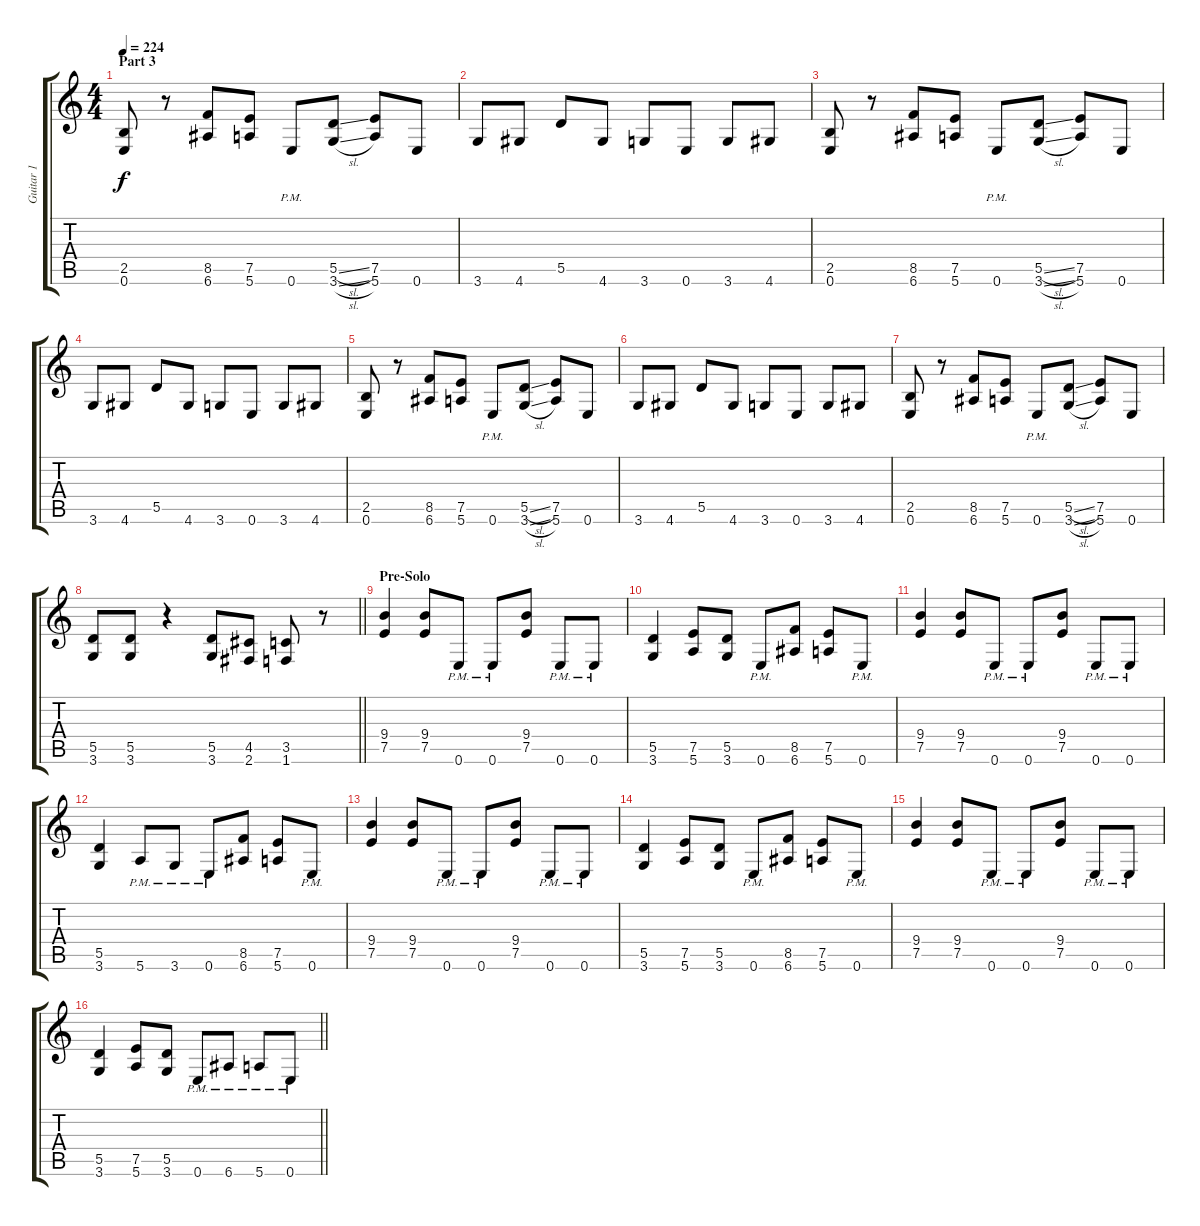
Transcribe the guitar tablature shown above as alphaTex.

\track ("Guitar 1" "Guitar 1") {instrument acousticguitarsteel}
\staff {score tabs}
\tuning (E4 B3 G3 D3 A2 E2) {hide}
\ts (4 4)
\section ("" "Part 3")
\tempo 224
\clef g2
\ks c
(2.5 0.6).8{dy f} r.8 (8.5 6.6).8 (7.5 5.6).8 0.6{pm}.8 (5.5{sl} 3.6{sl}).8 (7.5 5.6).8 0.6.8 |
3.6.8 4.6.8 5.5.8 4.6.8 3.6.8 0.6.8 3.6.8 4.6.8 |
(2.5 0.6).8 r.8 (8.5 6.6).8 (7.5 5.6).8 0.6{pm}.8 (5.5{sl} 3.6{sl}).8 (7.5 5.6).8 0.6.8 |
3.6.8 4.6.8 5.5.8 4.6.8 3.6.8 0.6.8 3.6.8 4.6.8 |
(2.5 0.6).8 r.8 (8.5 6.6).8 (7.5 5.6).8 0.6{pm}.8 (5.5{sl} 3.6{sl}).8 (7.5 5.6).8 0.6.8 |
3.6.8 4.6.8 5.5.8 4.6.8 3.6.8 0.6.8 3.6.8 4.6.8 |
(2.5 0.6).8 r.8 (8.5 6.6).8 (7.5 5.6).8 0.6{pm}.8 (5.5{sl} 3.6{sl}).8 (7.5 5.6).8 0.6.8 |
\barLineRight lightlight
(5.5 3.6).8 (5.5 3.6).8 r.4 (5.5 3.6).8 (4.5 2.6).8 (3.5 1.6).8 r.8 |
\section ("" "Pre-Solo")
(9.4 7.5).4 (9.4 7.5).8 0.6{pm}.8 0.6{pm}.8 (9.4 7.5).8 0.6{pm}.8 0.6{pm}.8 |
(5.5 3.6).4 (7.5 5.6).8 (5.5 3.6).8 0.6{pm}.8 (8.5 6.6).8 (7.5 5.6).8 0.6{pm}.8 |
(9.4 7.5).4 (9.4 7.5).8 0.6{pm}.8 0.6{pm}.8 (9.4 7.5).8 0.6{pm}.8 0.6{pm}.8 |
(5.5 3.6).4 5.6{pm}.8 3.6{pm}.8 0.6{pm}.8 (8.5 6.6).8 (7.5 5.6).8 0.6{pm}.8 |
(9.4 7.5).4 (9.4 7.5).8 0.6{pm}.8 0.6{pm}.8 (9.4 7.5).8 0.6{pm}.8 0.6{pm}.8 |
(5.5 3.6).4 (7.5 5.6).8 (5.5 3.6).8 0.6{pm}.8 (8.5 6.6).8 (7.5 5.6).8 0.6{pm}.8 |
(9.4 7.5).4 (9.4 7.5).8 0.6{pm}.8 0.6{pm}.8 (9.4 7.5).8 0.6{pm}.8 0.6{pm}.8 |
\barLineRight lightlight
(5.5 3.6).4 (7.5 5.6).8 (5.5 3.6).8 0.6{pm}.8 6.6{pm}.8 5.6{pm}.8 0.6{pm}.8
